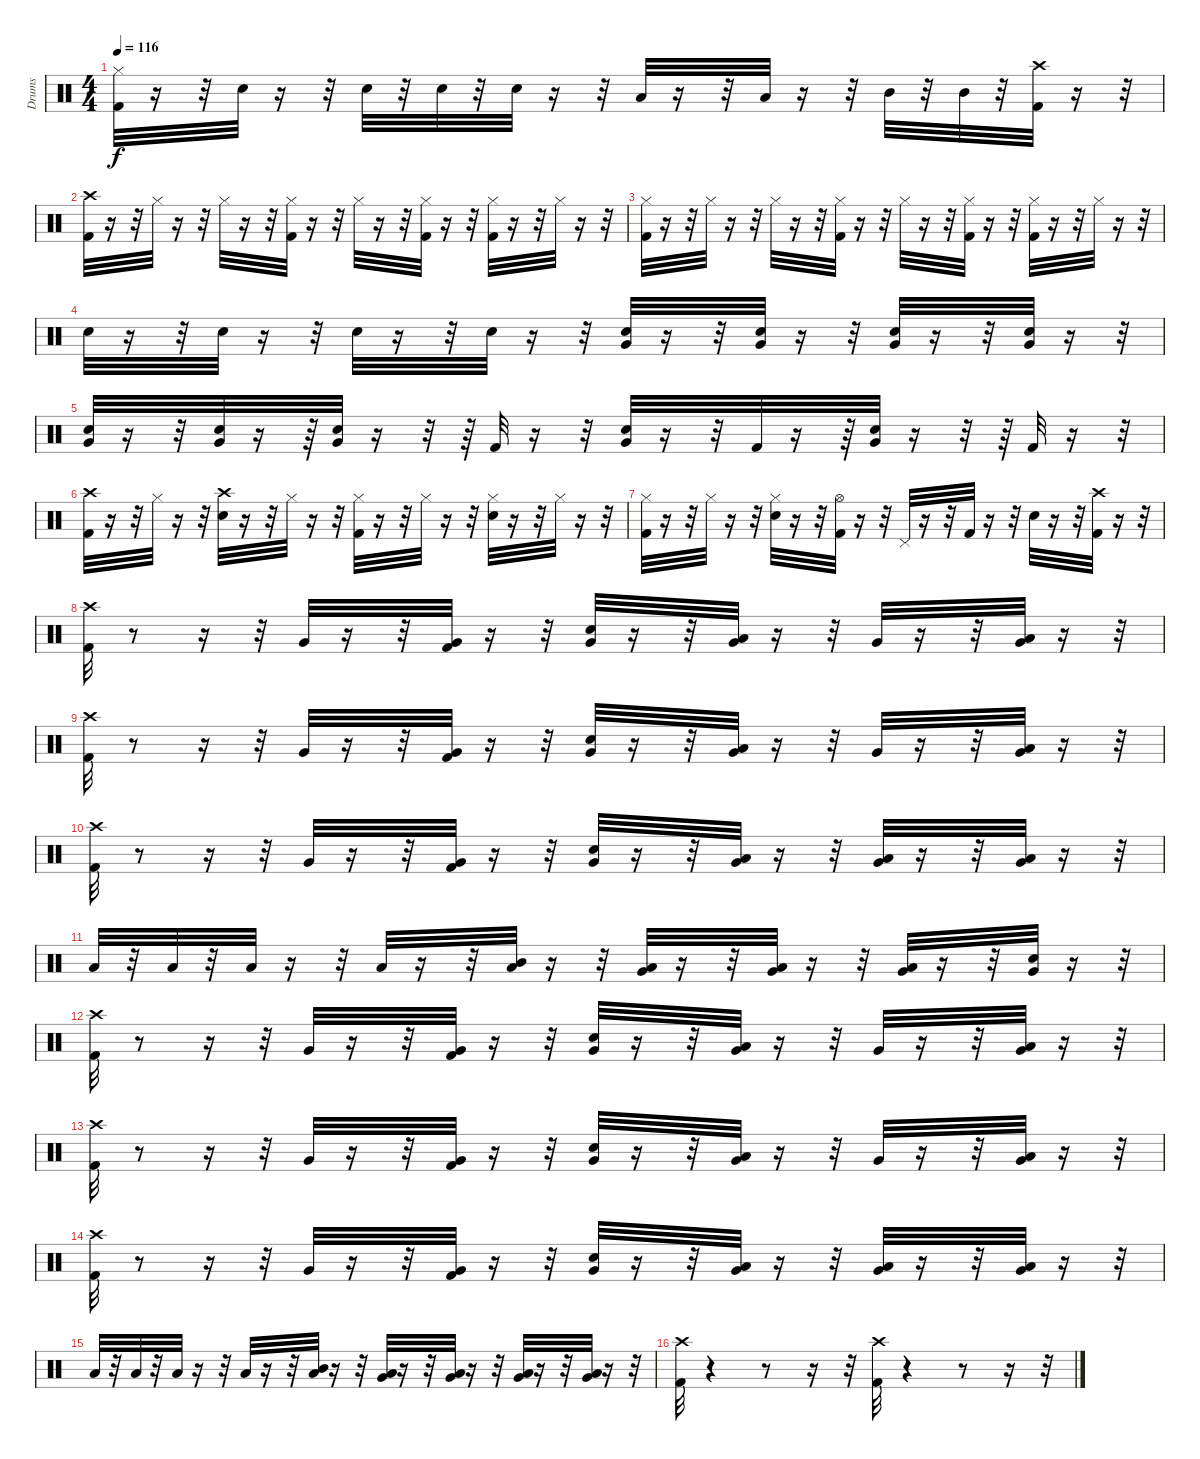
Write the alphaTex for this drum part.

\track ("Drums" "Drums") {instrument percussion}
\staff {score}
\articulation defaults
\ts (4 4)
\tempo 116
\clef neutral
\ks c
("Hi-Hat (closed)" "Kick (hit) 2").32{dy f} r.16 r.32 "Snare (hit) 2".32 r.16 r.32 "Snare (hit) 2".32 r.32 "Snare (hit) 2".32 r.32 "Snare (hit) 2".32 r.16 r.32 "Low Tom (hit)".32 r.16 r.32 "Low Tom (hit)".32 r.16 r.32 "Mid Tom (hit)".32 r.32 "Mid Tom (hit)".32 r.32 ("Crash high (hit)" "Kick (hit) 2").32 r.16 r.32 |
("Kick (hit) 2" "Crash high (hit)").32 r.16 r.32 "Hi-Hat (closed)".32 r.16 r.32 "Hi-Hat (closed)".32 r.16 r.32 ("Hi-Hat (closed)" "Kick (hit) 2").32 r.16 r.32 "Hi-Hat (closed)".32 r.16 r.32 ("Hi-Hat (closed)" "Kick (hit) 2").32 r.16 r.32 ("Hi-Hat (closed)" "Kick (hit) 2").32 r.16 r.32 "Hi-Hat (closed)".32 r.16 r.32 |
("Kick (hit) 2" "Hi-Hat (closed)").32 r.16 r.32 "Hi-Hat (closed)".32 r.16 r.32 "Hi-Hat (closed)".32 r.16 r.32 ("Kick (hit) 2" "Hi-Hat (closed)").32 r.16 r.32 "Hi-Hat (closed)".32 r.16 r.32 ("Kick (hit) 2" "Hi-Hat (closed)").32 r.16 r.32 ("Kick (hit) 2" "Hi-Hat (closed)").32 r.16 r.32 "Hi-Hat (closed)".32 r.16 r.32 |
"Snare (hit) 2".32 r.16 r.32 "Snare (hit) 2".32 r.16 r.32 "Snare (hit) 2".32 r.16 r.32 "Snare (hit) 2".32 r.16 r.32 ("Very Low Tom (hit)" "Snare (hit) 2").32 r.16 r.32 ("Very Low Tom (hit)" "Snare (hit) 2").32 r.16 r.32 ("Very Low Tom (hit)" "Snare (hit) 2").32 r.16 r.32 ("Very Low Tom (hit)" "Snare (hit) 2").32 r.16 r.32 |
("Very Low Tom (hit)" "Snare (hit) 2").32 r.16 r.32 ("Very Low Tom (hit)" "Snare (hit) 2").32 r.16 r.64 ("Very Low Tom (hit)" "Snare (hit) 2").32 r.16 r.32 r.64 "Kick (hit) 2".32 r.16 r.32 ("Snare (hit) 2" "Very Low Tom (hit)").32 r.16 r.32 "Kick (hit) 2".32 r.16 r.64 ("Snare (hit) 2" "Very Low Tom (hit)").32 r.16 r.32 r.64 "Kick (hit) 2".32 r.16 r.32 |
("Crash high (hit)" "Kick (hit) 2").32 r.16 r.32 "Hi-Hat (closed)".32 r.16 r.32 ("Snare (hit) 2" "Crash high (hit)").32 r.16 r.32 "Hi-Hat (closed)".32 r.16 r.32 ("Hi-Hat (closed)" "Kick (hit) 2").32 r.16 r.32 "Hi-Hat (closed)".32 r.16 r.32 ("Hi-Hat (closed)" "Snare (hit) 2").32 r.16 r.32 "Hi-Hat (closed)".32 r.16 r.32 |
("Hi-Hat (closed)" "Kick (hit) 2").32 r.16 r.32 "Hi-Hat (closed)".32 r.16 r.32 ("Snare (hit) 2" "Hi-Hat (closed)").32 r.16 r.32 ("Hi-Hat (open)" "Kick (hit) 2").32 r.16 r.32 "Pedal Hi-Hat (hit)".32 r.16 r.32 "Kick (hit) 2".32 r.16 r.32 "Snare (hit) 2".32 r.16 r.32 ("Crash high (hit)" "Kick (hit) 2").32 r.16 r.32 |
("Kick (hit) 2" "Crash high (hit)").32 r.8 r.16 r.32 "Very Low Tom (hit)".32 r.16 r.32 ("Kick (hit) 2" "Very Low Tom (hit)").32 r.16 r.32 ("Snare (hit) 2" "Very Low Tom (hit)").32 r.16 r.32 ("Low Tom (hit)" "Very Low Tom (hit)").32 r.16 r.32 "Very Low Tom (hit)".32 r.16 r.32 ("Low Tom (hit)" "Very Low Tom (hit)").32 r.16 r.32 |
("Kick (hit) 2" "Crash high (hit)").32 r.8 r.16 r.32 "Very Low Tom (hit)".32 r.16 r.32 ("Kick (hit) 2" "Very Low Tom (hit)").32 r.16 r.32 ("Snare (hit) 2" "Very Low Tom (hit)").32 r.16 r.32 ("Low Tom (hit)" "Very Low Tom (hit)").32 r.16 r.32 "Very Low Tom (hit)".32 r.16 r.32 ("Low Tom (hit)" "Very Low Tom (hit)").32 r.16 r.32 |
("Kick (hit) 2" "Crash high (hit)").32 r.8 r.16 r.32 "Very Low Tom (hit)".32 r.16 r.32 ("Kick (hit) 2" "Very Low Tom (hit)").32 r.16 r.32 ("Snare (hit) 2" "Very Low Tom (hit)").32 r.16 r.32 ("Low Tom (hit)" "Very Low Tom (hit)").32 r.16 r.32 ("Low Tom (hit)" "Very Low Tom (hit)").32 r.16 r.32 ("Low Tom (hit)" "Very Low Tom (hit)").32 r.16 r.32 |
"Low Tom (hit)".32 r.32 "Low Tom (hit)".32 r.32 "Low Tom (hit)".32 r.16 r.32 "Low Tom (hit)".32 r.16 r.32 ("Mid Tom (hit)" "Low Tom (hit)").32 r.16 r.32 ("Very Low Tom (hit)" "Low Tom (hit)").32 r.16 r.32 ("Very Low Tom (hit)" "Low Tom (hit)").32 r.16 r.32 ("Very Low Tom (hit)" "Low Tom (hit)").32 r.16 r.32 ("Snare (hit) 2" "Very Low Tom (hit)").32 r.16 r.32 |
("Kick (hit) 2" "Crash high (hit)").32 r.8 r.16 r.32 "Very Low Tom (hit)".32 r.16 r.32 ("Kick (hit) 2" "Very Low Tom (hit)").32 r.16 r.32 ("Snare (hit) 2" "Very Low Tom (hit)").32 r.16 r.32 ("Low Tom (hit)" "Very Low Tom (hit)").32 r.16 r.32 "Very Low Tom (hit)".32 r.16 r.32 ("Low Tom (hit)" "Very Low Tom (hit)").32 r.16 r.32 |
("Kick (hit) 2" "Crash high (hit)").32 r.8 r.16 r.32 "Very Low Tom (hit)".32 r.16 r.32 ("Kick (hit) 2" "Very Low Tom (hit)").32 r.16 r.32 ("Snare (hit) 2" "Very Low Tom (hit)").32 r.16 r.32 ("Low Tom (hit)" "Very Low Tom (hit)").32 r.16 r.32 "Very Low Tom (hit)".32 r.16 r.32 ("Low Tom (hit)" "Very Low Tom (hit)").32 r.16 r.32 |
("Kick (hit) 2" "Crash high (hit)").32 r.8 r.16 r.32 "Very Low Tom (hit)".32 r.16 r.32 ("Kick (hit) 2" "Very Low Tom (hit)").32 r.16 r.32 ("Snare (hit) 2" "Very Low Tom (hit)").32 r.16 r.32 ("Low Tom (hit)" "Very Low Tom (hit)").32 r.16 r.32 ("Low Tom (hit)" "Very Low Tom (hit)").32 r.16 r.32 ("Low Tom (hit)" "Very Low Tom (hit)").32 r.16 r.32 |
"Low Tom (hit)".32 r.32 "Low Tom (hit)".32 r.32 "Low Tom (hit)".32 r.16 r.32 "Low Tom (hit)".32 r.16 r.32 ("Mid Tom (hit)" "Low Tom (hit)").32 r.16 r.32 ("Very Low Tom (hit)" "Low Tom (hit)").32 r.16 r.32 ("Very Low Tom (hit)" "Low Tom (hit)").32 r.16 r.32 ("Very Low Tom (hit)" "Low Tom (hit)").32 r.16 r.32 ("Low Tom (hit)" "Very Low Tom (hit)").32 r.16 r.32 |
("Kick (hit) 2" "Crash high (hit)").32 r.4 r.8 r.16 r.32 ("Kick (hit) 2" "Crash high (hit)").32 r.4 r.8 r.16 r.32
